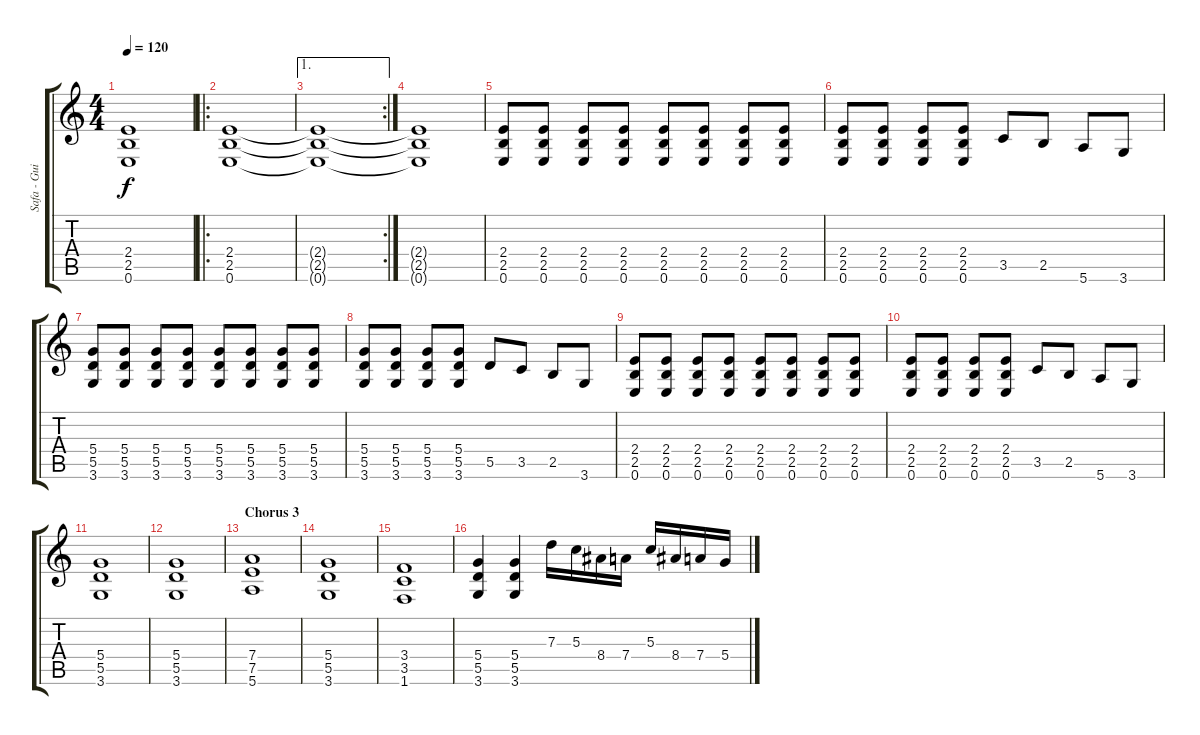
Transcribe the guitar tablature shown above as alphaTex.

\track ("Safa - Guitar 1" "Safa - Gui") {instrument distortionguitar}
\staff {score tabs}
\tuning (E4 B3 G3 D3 A2 E2) {hide}
\ts (4 4)
\tempo 120
\clef g2
\ks c
(2.4{t} 2.5{t} 0.6{t}).1{dy f} |
\ro
(2.4 2.5 0.6).1 |
\ae 1
\rc 2
(2.4{t} 2.5{t} 0.6{t}).1 |
(2.4{t} 2.5{t} 0.6{t}).1 |
(2.4 2.5 0.6).8 (2.4 2.5 0.6).8 (2.4 2.5 0.6).8 (2.4 2.5 0.6).8 (2.4 2.5 0.6).8 (2.4 2.5 0.6).8 (2.4 2.5 0.6).8 (2.4 2.5 0.6).8 |
(2.4 2.5 0.6).8 (2.4 2.5 0.6).8 (2.4 2.5 0.6).8 (2.4 2.5 0.6).8 3.5.8 2.5.8 5.6.8 3.6.8 |
(5.4 5.5 3.6).8 (5.4 5.5 3.6).8 (5.4 5.5 3.6).8 (5.4 5.5 3.6).8 (5.4 5.5 3.6).8 (5.4 5.5 3.6).8 (5.4 5.5 3.6).8 (5.4 5.5 3.6).8 |
(5.4 5.5 3.6).8 (5.4 5.5 3.6).8 (5.4 5.5 3.6).8 (5.4 5.5 3.6).8 5.5.8 3.5.8 2.5.8 3.6.8 |
(2.4 2.5 0.6).8 (2.4 2.5 0.6).8 (2.4 2.5 0.6).8 (2.4 2.5 0.6).8 (2.4 2.5 0.6).8 (2.4 2.5 0.6).8 (2.4 2.5 0.6).8 (2.4 2.5 0.6).8 |
(2.4 2.5 0.6).8 (2.4 2.5 0.6).8 (2.4 2.5 0.6).8 (2.4 2.5 0.6).8 3.5.8 2.5.8 5.6.8 3.6.8 |
(5.4 5.5 3.6).1 |
(5.4 5.5 3.6).1 |
\section ("" "Chorus 3")
(7.4 7.5 5.6).1{instrument distortionguitar} |
(5.4 5.5 3.6).1 |
(3.4 3.5 1.6).1 |
(5.4 5.5 3.6).4 (5.4 5.5 3.6).4 7.3.16 5.3.16 8.4.16 7.4.16 5.3.16 8.4.16 7.4.16 5.4.16
